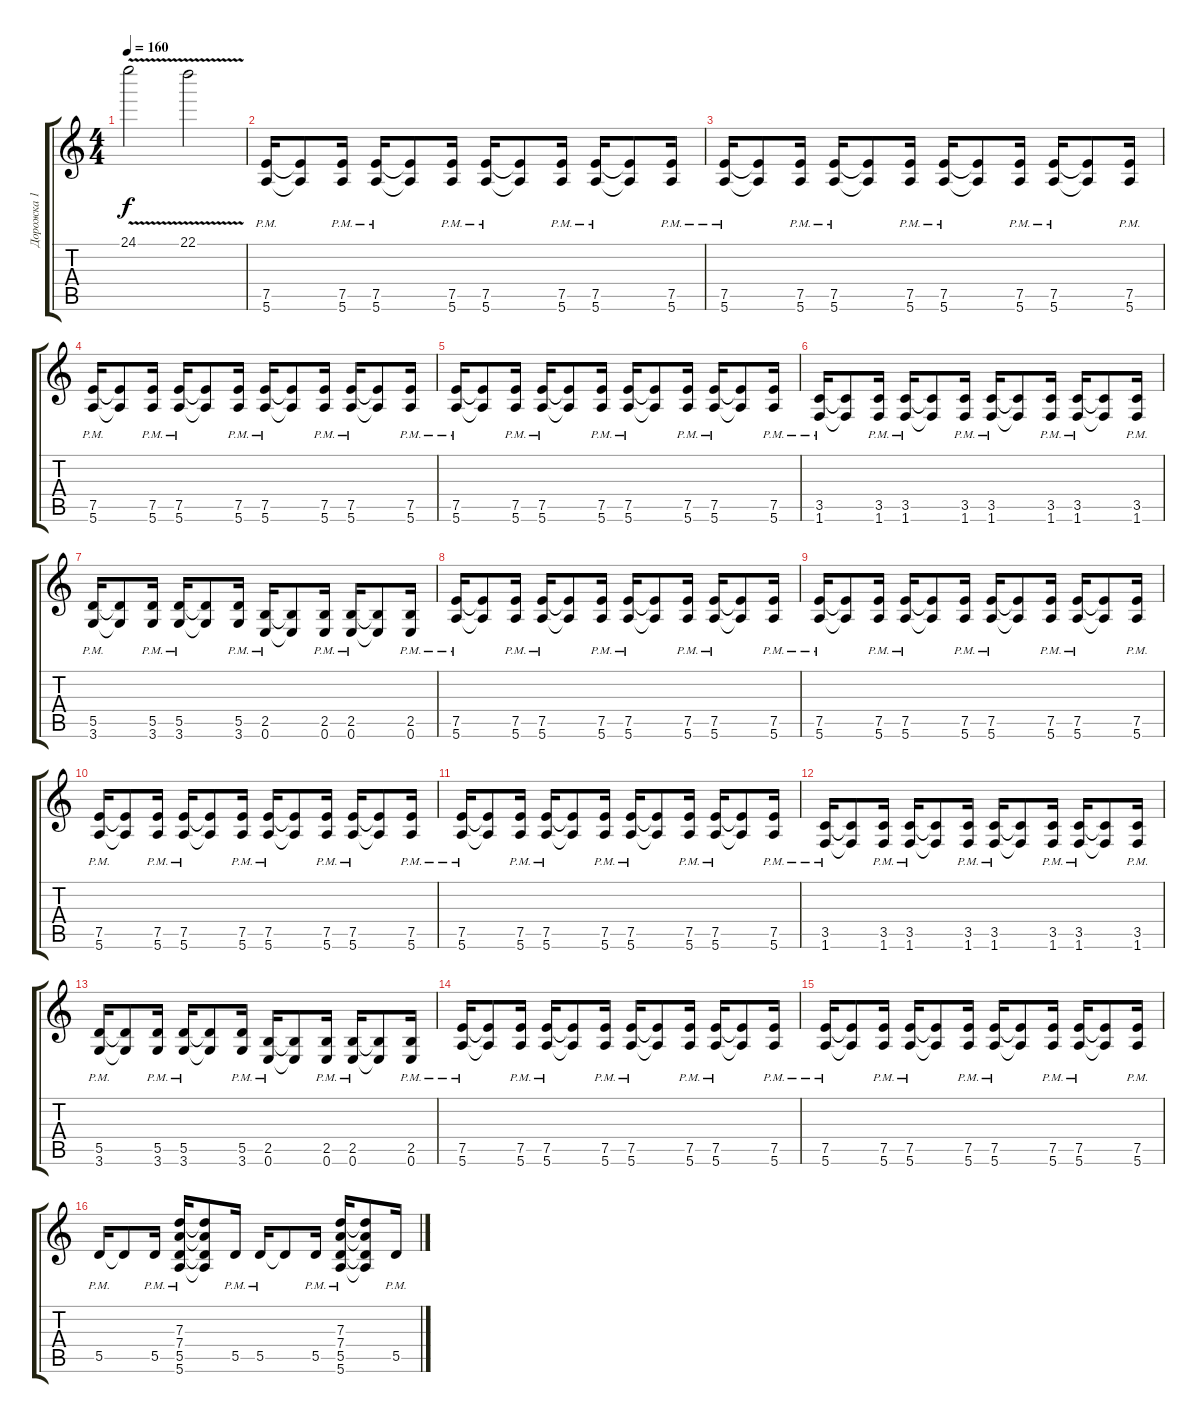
\track ("Дорожка 1" "Дорожка 1") {instrument distortionguitar}
\staff {score tabs}
\tuning (E4 B3 G3 D3 A2 E2) {hide}
\ts (4 4)
\tempo 160
\clef g2
\ks c
24.1{v}.2{dy f} 22.1{v}.2 |
(7.5{pm} 5.6{pm}).16 (7.5{t} 5.6{t}).8 (7.5{pm} 5.6{pm}).16 (7.5{pm} 5.6{pm}).16 (7.5{t} 5.6{t}).8 (7.5{pm} 5.6{pm}).16 (7.5{pm} 5.6{pm}).16 (7.5{t} 5.6{t}).8 (7.5{pm} 5.6{pm}).16 (7.5{pm} 5.6{pm}).16 (7.5{t} 5.6{t}).8 (7.5{pm} 5.6{pm}).16 |
(7.5{pm} 5.6{pm}).16 (7.5{t} 5.6{t}).8 (7.5{pm} 5.6{pm}).16 (7.5{pm} 5.6{pm}).16 (7.5{t} 5.6{t}).8 (7.5{pm} 5.6{pm}).16 (7.5{pm} 5.6{pm}).16 (7.5{t} 5.6{t}).8 (7.5{pm} 5.6{pm}).16 (7.5{pm} 5.6{pm}).16 (7.5{t} 5.6{t}).8 (7.5{pm} 5.6{pm}).16 |
(7.5{pm} 5.6{pm}).16 (7.5{t} 5.6{t}).8 (7.5{pm} 5.6{pm}).16 (7.5{pm} 5.6{pm}).16 (7.5{t} 5.6{t}).8 (7.5{pm} 5.6{pm}).16 (7.5{pm} 5.6{pm}).16 (7.5{t} 5.6{t}).8 (7.5{pm} 5.6{pm}).16 (7.5{pm} 5.6{pm}).16 (7.5{t} 5.6{t}).8 (7.5{pm} 5.6{pm}).16 |
(7.5{pm} 5.6{pm}).16 (7.5{t} 5.6{t}).8 (7.5{pm} 5.6{pm}).16 (7.5{pm} 5.6{pm}).16 (7.5{t} 5.6{t}).8 (7.5{pm} 5.6{pm}).16 (7.5{pm} 5.6{pm}).16 (7.5{t} 5.6{t}).8 (7.5{pm} 5.6{pm}).16 (7.5{pm} 5.6{pm}).16 (7.5{t} 5.6{t}).8 (7.5{pm} 5.6{pm}).16 |
(3.5{pm} 1.6{pm}).16 (3.5{t} 1.6{t}).8 (3.5{pm} 1.6{pm}).16 (3.5{pm} 1.6{pm}).16 (3.5{t} 1.6{t}).8 (3.5{pm} 1.6{pm}).16 (3.5{pm} 1.6{pm}).16 (3.5{t} 1.6{t}).8 (3.5{pm} 1.6{pm}).16 (3.5{pm} 1.6{pm}).16 (3.5{t} 1.6{t}).8 (3.5{pm} 1.6{pm}).16 |
(5.5{pm} 3.6{pm}).16 (5.5{t} 3.6{t}).8 (5.5{pm} 3.6{pm}).16 (5.5{pm} 3.6{pm}).16 (5.5{t} 3.6{t}).8 (5.5{pm} 3.6{pm}).16 (2.5{pm} 0.6{pm}).16 (2.5{t} 0.6{t}).8 (2.5{pm} 0.6{pm}).16 (2.5{pm} 0.6{pm}).16 (2.5{t} 0.6{t}).8 (2.5{pm} 0.6{pm}).16 |
(7.5{pm} 5.6{pm}).16 (7.5{t} 5.6{t}).8 (7.5{pm} 5.6{pm}).16 (7.5{pm} 5.6{pm}).16 (7.5{t} 5.6{t}).8 (7.5{pm} 5.6{pm}).16 (7.5{pm} 5.6{pm}).16 (7.5{t} 5.6{t}).8 (7.5{pm} 5.6{pm}).16 (7.5{pm} 5.6{pm}).16 (7.5{t} 5.6{t}).8 (7.5{pm} 5.6{pm}).16 |
(7.5{pm} 5.6{pm}).16 (7.5{t} 5.6{t}).8 (7.5{pm} 5.6{pm}).16 (7.5{pm} 5.6{pm}).16 (7.5{t} 5.6{t}).8 (7.5{pm} 5.6{pm}).16 (7.5{pm} 5.6{pm}).16 (7.5{t} 5.6{t}).8 (7.5{pm} 5.6{pm}).16 (7.5{pm} 5.6{pm}).16 (7.5{t} 5.6{t}).8 (7.5{pm} 5.6{pm}).16 |
(7.5{pm} 5.6{pm}).16 (7.5{t} 5.6{t}).8 (7.5{pm} 5.6{pm}).16 (7.5{pm} 5.6{pm}).16 (7.5{t} 5.6{t}).8 (7.5{pm} 5.6{pm}).16 (7.5{pm} 5.6{pm}).16 (7.5{t} 5.6{t}).8 (7.5{pm} 5.6{pm}).16 (7.5{pm} 5.6{pm}).16 (7.5{t} 5.6{t}).8 (7.5{pm} 5.6{pm}).16 |
(7.5{pm} 5.6{pm}).16 (7.5{t} 5.6{t}).8 (7.5{pm} 5.6{pm}).16 (7.5{pm} 5.6{pm}).16 (7.5{t} 5.6{t}).8 (7.5{pm} 5.6{pm}).16 (7.5{pm} 5.6{pm}).16 (7.5{t} 5.6{t}).8 (7.5{pm} 5.6{pm}).16 (7.5{pm} 5.6{pm}).16 (7.5{t} 5.6{t}).8 (7.5{pm} 5.6{pm}).16 |
(3.5{pm} 1.6{pm}).16 (3.5{t} 1.6{t}).8 (3.5{pm} 1.6{pm}).16 (3.5{pm} 1.6{pm}).16 (3.5{t} 1.6{t}).8 (3.5{pm} 1.6{pm}).16 (3.5{pm} 1.6{pm}).16 (3.5{t} 1.6{t}).8 (3.5{pm} 1.6{pm}).16 (3.5{pm} 1.6{pm}).16 (3.5{t} 1.6{t}).8 (3.5{pm} 1.6{pm}).16 |
(5.5{pm} 3.6{pm}).16 (5.5{t} 3.6{t}).8 (5.5{pm} 3.6{pm}).16 (5.5{pm} 3.6{pm}).16 (5.5{t} 3.6{t}).8 (5.5{pm} 3.6{pm}).16 (2.5{pm} 0.6{pm}).16 (2.5{t} 0.6{t}).8 (2.5{pm} 0.6{pm}).16 (2.5{pm} 0.6{pm}).16 (2.5{t} 0.6{t}).8 (2.5{pm} 0.6{pm}).16 |
(7.5{pm} 5.6{pm}).16 (7.5{t} 5.6{t}).8 (7.5{pm} 5.6{pm}).16 (7.5{pm} 5.6{pm}).16 (7.5{t} 5.6{t}).8 (7.5{pm} 5.6{pm}).16 (7.5{pm} 5.6{pm}).16 (7.5{t} 5.6{t}).8 (7.5{pm} 5.6{pm}).16 (7.5{pm} 5.6{pm}).16 (7.5{t} 5.6{t}).8 (7.5{pm} 5.6{pm}).16 |
(7.5{pm} 5.6{pm}).16 (7.5{t} 5.6{t}).8 (7.5{pm} 5.6{pm}).16 (7.5{pm} 5.6{pm}).16 (7.5{t} 5.6{t}).8 (7.5{pm} 5.6{pm}).16 (7.5{pm} 5.6{pm}).16 (7.5{t} 5.6{t}).8 (7.5{pm} 5.6{pm}).16 (7.5{pm} 5.6{pm}).16 (7.5{t} 5.6{t}).8 (7.5{pm} 5.6{pm}).16 |
5.5{pm}.16 5.5{t}.8 5.5{pm}.16 (7.3{pm} 7.4{pm} 5.5{pm} 5.6{pm}).16 (7.3{t} 7.4{t} 5.5{t} 5.6{t}).8 5.5{pm}.16 5.5{pm}.16 5.5{t}.8 5.5{pm}.16 (7.3{pm} 7.4{pm} 5.5{pm} 5.6{pm}).16 (7.3{t} 7.4{t} 5.5{t} 5.6{t}).8 5.5{pm}.16
